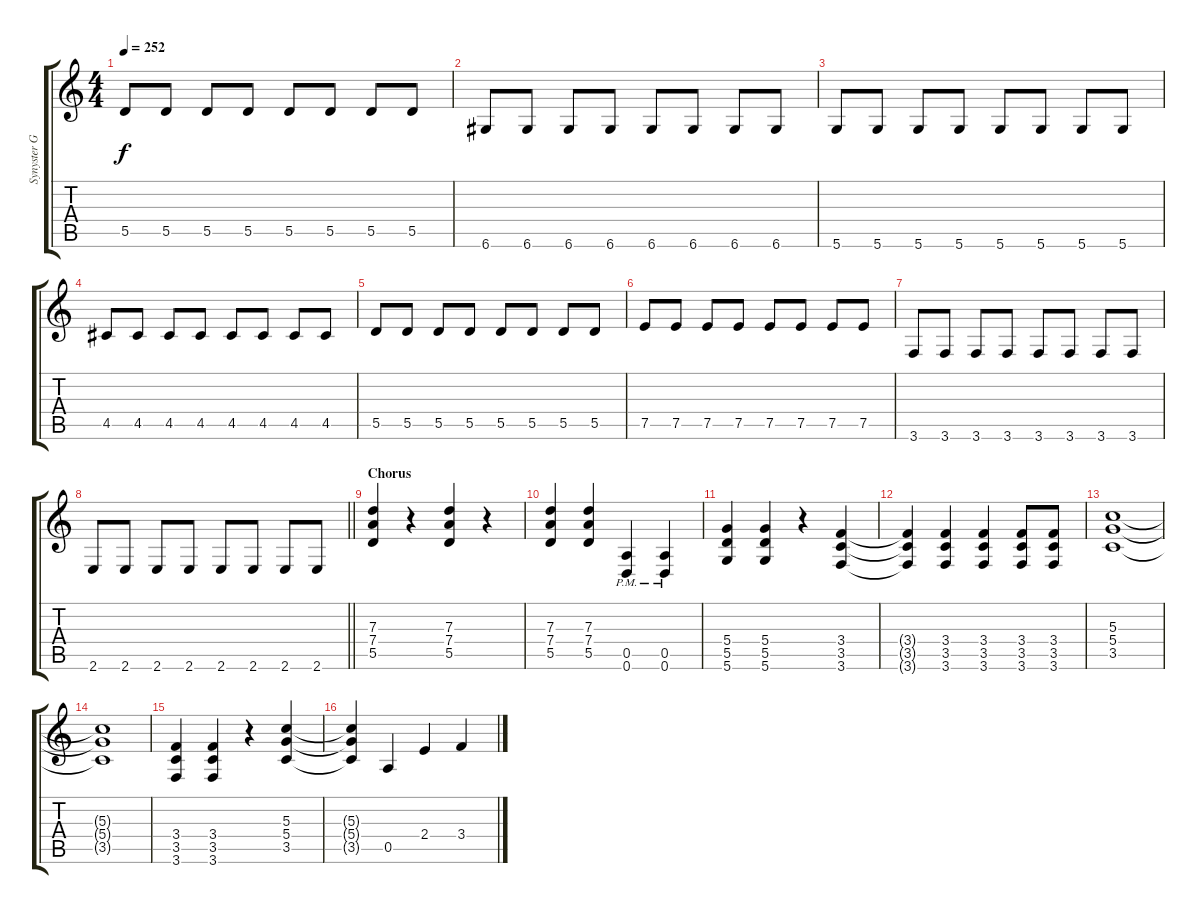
\track ("Synyster Gates" "Synyster G") {instrument distortionguitar}
\staff {score tabs}
\tuning (E4 B3 G3 D3 A2 D2) {hide}
\ts (4 4)
\tempo 252
\clef g2
\ks c
5.5.8{dy f} 5.5.8 5.5.8 5.5.8 5.5.8 5.5.8 5.5.8 5.5.8 |
6.6.8 6.6.8 6.6.8 6.6.8 6.6.8 6.6.8 6.6.8 6.6.8 |
5.6.8 5.6.8 5.6.8 5.6.8 5.6.8 5.6.8 5.6.8 5.6.8 |
4.5.8 4.5.8 4.5.8 4.5.8 4.5.8 4.5.8 4.5.8 4.5.8 |
5.5.8 5.5.8 5.5.8 5.5.8 5.5.8 5.5.8 5.5.8 5.5.8 |
7.5.8 7.5.8 7.5.8 7.5.8 7.5.8 7.5.8 7.5.8 7.5.8 |
3.6.8 3.6.8 3.6.8 3.6.8 3.6.8 3.6.8 3.6.8 3.6.8 |
\barLineRight lightlight
2.6.8 2.6.8 2.6.8 2.6.8 2.6.8 2.6.8 2.6.8 2.6.8 |
\section ("" "Chorus")
(7.3 7.4 5.5).4 r.4 (7.3 7.4 5.5).4 r.4 |
(7.3 7.4 5.5).4 (7.3 7.4 5.5).4 (0.5{pm} 0.6{pm}).4 (0.5{pm} 0.6{pm}).4 |
(5.4 5.5 5.6).4 (5.4 5.5 5.6).4 r.4 (3.4 3.5 3.6).4 |
(3.4{t} 3.5{t} 3.6{t}).4 (3.4 3.5 3.6).4 (3.4 3.5 3.6).4 (3.4 3.5 3.6).8 (3.4 3.5 3.6).8 |
(5.3 5.4 3.5).1 |
(5.3{t} 5.4{t} 3.5{t}).1 |
(3.4 3.5 3.6).4 (3.4 3.5 3.6).4 r.4 (5.3 5.4 3.5).4 |
(5.3{t} 5.4{t} 3.5{t}).4 0.5.4 2.4.4 3.4.4
